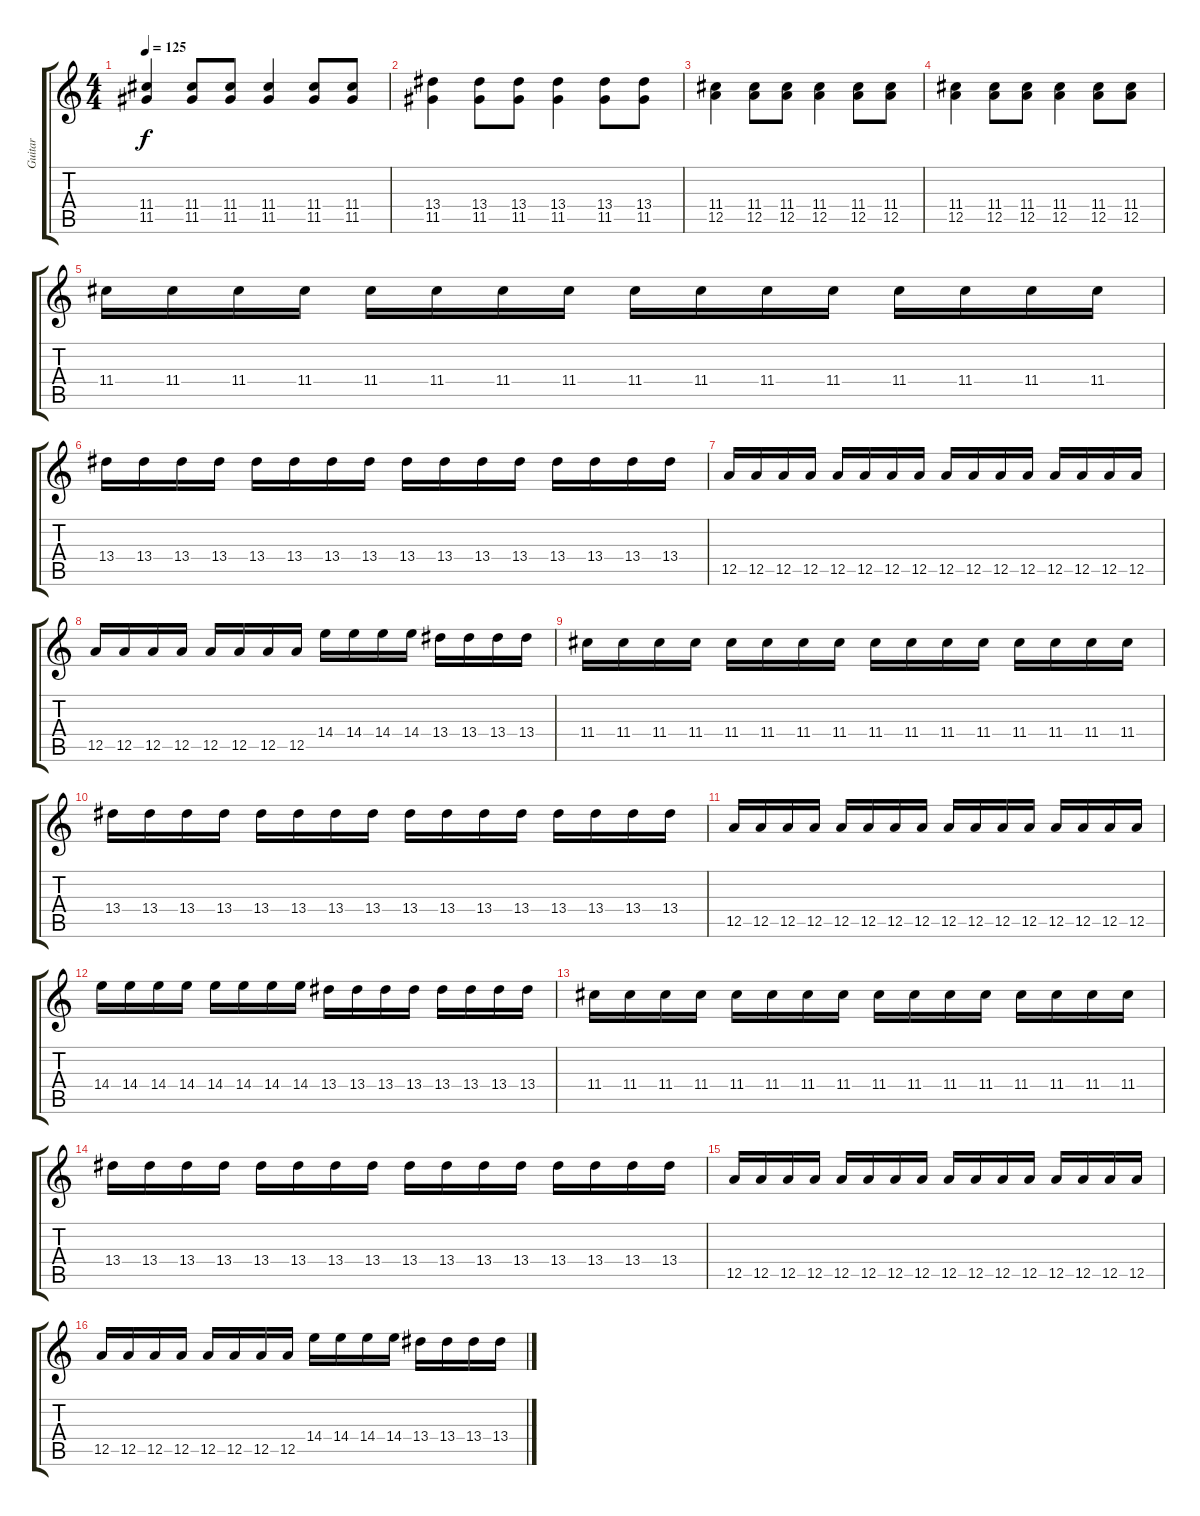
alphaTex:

\track ("Guitar" "Guitar") {instrument distortionguitar}
\staff {score tabs}
\tuning (E4 B3 G3 D3 A2 E2) {hide}
\ts (4 4)
\tempo 125
\clef g2
\ks c
(11.4 11.5).4{dy f} (11.4 11.5).8 (11.4 11.5).8 (11.4 11.5).4 (11.4 11.5).8 (11.4 11.5).8 |
(13.4 11.5).4 (13.4 11.5).8 (13.4 11.5).8 (13.4 11.5).4 (13.4 11.5).8 (13.4 11.5).8 |
(11.4 12.5).4 (11.4 12.5).8 (11.4 12.5).8 (11.4 12.5).4 (11.4 12.5).8 (11.4 12.5).8 |
(11.4 12.5).4 (11.4 12.5).8 (11.4 12.5).8 (11.4 12.5).4 (11.4 12.5).8 (11.4 12.5).8 |
11.4.16 11.4.16 11.4.16 11.4.16 11.4.16 11.4.16 11.4.16 11.4.16 11.4.16 11.4.16 11.4.16 11.4.16 11.4.16 11.4.16 11.4.16 11.4.16 |
13.4.16 13.4.16 13.4.16 13.4.16 13.4.16 13.4.16 13.4.16 13.4.16 13.4.16 13.4.16 13.4.16 13.4.16 13.4.16 13.4.16 13.4.16 13.4.16 |
12.5.16 12.5.16 12.5.16 12.5.16 12.5.16 12.5.16 12.5.16 12.5.16 12.5.16 12.5.16 12.5.16 12.5.16 12.5.16 12.5.16 12.5.16 12.5.16 |
12.5.16 12.5.16 12.5.16 12.5.16 12.5.16 12.5.16 12.5.16 12.5.16 14.4.16 14.4.16 14.4.16 14.4.16 13.4.16 13.4.16 13.4.16 13.4.16 |
11.4.16 11.4.16 11.4.16 11.4.16 11.4.16 11.4.16 11.4.16 11.4.16 11.4.16 11.4.16 11.4.16 11.4.16 11.4.16 11.4.16 11.4.16 11.4.16 |
13.4.16 13.4.16 13.4.16 13.4.16 13.4.16 13.4.16 13.4.16 13.4.16 13.4.16 13.4.16 13.4.16 13.4.16 13.4.16 13.4.16 13.4.16 13.4.16 |
12.5.16 12.5.16 12.5.16 12.5.16 12.5.16 12.5.16 12.5.16 12.5.16 12.5.16 12.5.16 12.5.16 12.5.16 12.5.16 12.5.16 12.5.16 12.5.16 |
14.4.16 14.4.16 14.4.16 14.4.16 14.4.16 14.4.16 14.4.16 14.4.16 13.4.16 13.4.16 13.4.16 13.4.16 13.4.16 13.4.16 13.4.16 13.4.16 |
11.4.16 11.4.16 11.4.16 11.4.16 11.4.16 11.4.16 11.4.16 11.4.16 11.4.16 11.4.16 11.4.16 11.4.16 11.4.16 11.4.16 11.4.16 11.4.16 |
13.4.16 13.4.16 13.4.16 13.4.16 13.4.16 13.4.16 13.4.16 13.4.16 13.4.16 13.4.16 13.4.16 13.4.16 13.4.16 13.4.16 13.4.16 13.4.16 |
12.5.16 12.5.16 12.5.16 12.5.16 12.5.16 12.5.16 12.5.16 12.5.16 12.5.16 12.5.16 12.5.16 12.5.16 12.5.16 12.5.16 12.5.16 12.5.16 |
12.5.16 12.5.16 12.5.16 12.5.16 12.5.16 12.5.16 12.5.16 12.5.16 14.4.16 14.4.16 14.4.16 14.4.16 13.4.16 13.4.16 13.4.16 13.4.16
